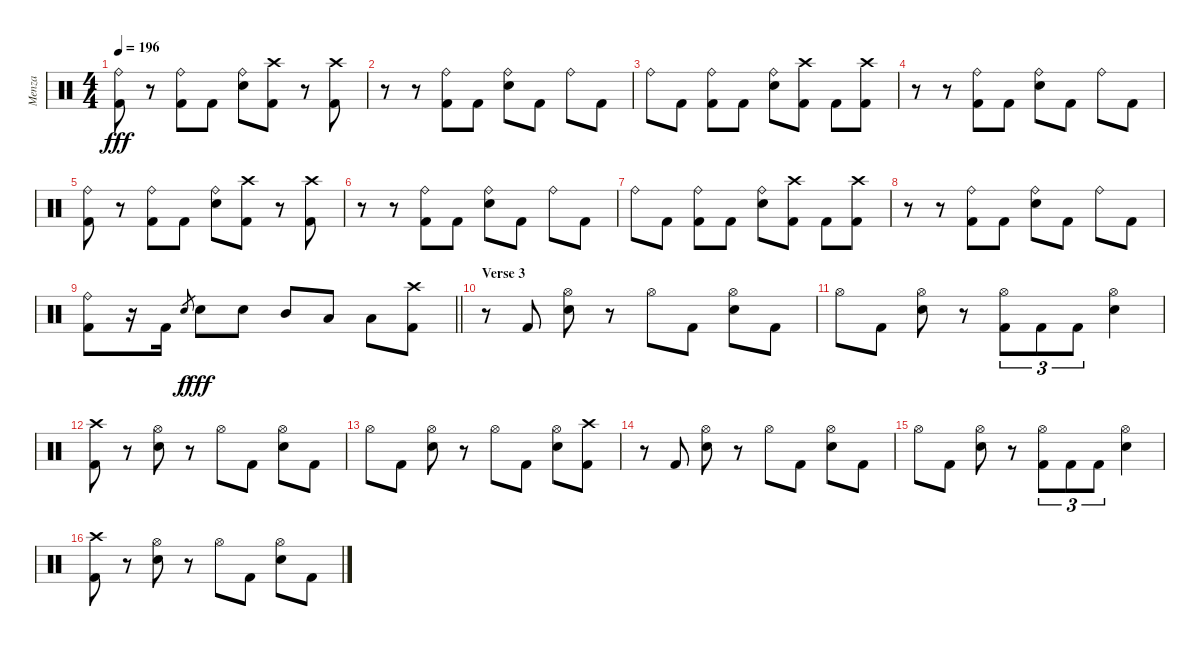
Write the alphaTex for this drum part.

\track ("Menza" "Menza") {instrument percussion}
\staff {score}
\articulation defaults
\ts (4 4)
\tempo 196
\clef neutral
\ks c
("Ride (bell)" "Kick (hit) 2").8{dy fff} r.8 ("Ride (bell)" "Kick (hit) 2").8 "Kick (hit) 2".8 ("Ride (bell)" "Snare (hit) 2").8 ("Crash high (hit)" "Kick (hit) 2").8 r.8 ("Crash high (hit)" "Kick (hit) 2").8 |
r.8 r.8 ("Ride (bell)" "Kick (hit) 2").8 "Kick (hit) 2".8 ("Ride (bell)" "Snare (hit) 2").8 "Kick (hit) 2".8 "Ride (bell)".8 "Kick (hit) 2".8 |
"Ride (bell)".8 "Kick (hit) 2".8 ("Ride (bell)" "Kick (hit) 2").8 "Kick (hit) 2".8 ("Ride (bell)" "Snare (hit) 2").8 ("Crash high (hit)" "Kick (hit) 2").8 "Kick (hit) 2".8 ("Crash high (hit)" "Kick (hit) 2").8 |
r.8 r.8 ("Ride (bell)" "Kick (hit) 2").8 "Kick (hit) 2".8 ("Ride (bell)" "Snare (hit) 2").8 "Kick (hit) 2".8 "Ride (bell)".8 "Kick (hit) 2".8 |
("Ride (bell)" "Kick (hit) 2").8 r.8 ("Ride (bell)" "Kick (hit) 2").8 "Kick (hit) 2".8 ("Ride (bell)" "Snare (hit) 2").8 ("Crash high (hit)" "Kick (hit) 2").8 r.8 ("Crash high (hit)" "Kick (hit) 2").8 |
r.8 r.8 ("Ride (bell)" "Kick (hit) 2").8 "Kick (hit) 2".8 ("Ride (bell)" "Snare (hit) 2").8 "Kick (hit) 2".8 "Ride (bell)".8 "Kick (hit) 2".8 |
"Ride (bell)".8 "Kick (hit) 2".8 ("Ride (bell)" "Kick (hit) 2").8 "Kick (hit) 2".8 ("Ride (bell)" "Snare (hit) 2").8 ("Crash high (hit)" "Kick (hit) 2").8 "Kick (hit) 2".8 ("Crash high (hit)" "Kick (hit) 2").8 |
r.8 r.8 ("Ride (bell)" "Kick (hit) 2").8 "Kick (hit) 2".8 ("Ride (bell)" "Snare (hit) 2").8 "Kick (hit) 2".8 "Ride (bell)".8 "Kick (hit) 2".8 |
\barLineRight lightlight
("Ride (bell)" "Kick (hit) 2").8 r.16 "Kick (hit) 2".16 "Snare (hit) 2".8{gr dy f} "Snare (hit) 2".8{dy fff} "Snare (hit) 2".8 "Mid Tom (hit)".8 "Low Tom (hit)".8 "Low Floor Tom (hit)".8 ("Crash high (hit)" "Kick (hit) 2").8 |
\section ("" "Verse 3")
r.8 "Kick (hit) 2".8 ("Hi-Hat (open)" "Snare (hit) 2").8 r.8 "Hi-Hat (open)".8 "Kick (hit) 2".8 ("Hi-Hat (open)" "Snare (hit) 2").8 "Kick (hit) 2".8 |
"Hi-Hat (open)".8 "Kick (hit) 2".8 ("Hi-Hat (open)" "Snare (hit) 2").8 r.8 ("Hi-Hat (open)" "Kick (hit) 2").8{tu (3 2)} "Kick (hit) 2".8{tu (3 2)} "Kick (hit) 2".8{tu (3 2)} ("Hi-Hat (open)" "Snare (hit) 2").4 |
("Crash high (hit)" "Kick (hit) 2").8 r.8 ("Hi-Hat (open)" "Snare (hit) 2").8 r.8 "Hi-Hat (open)".8 "Kick (hit) 2".8 ("Hi-Hat (open)" "Snare (hit) 2").8 "Kick (hit) 2".8 |
"Hi-Hat (open)".8 "Kick (hit) 2".8 ("Hi-Hat (open)" "Snare (hit) 2").8 r.8 "Hi-Hat (open)".8 "Kick (hit) 2".8 ("Hi-Hat (open)" "Snare (hit) 2").8 ("Crash high (hit)" "Kick (hit) 2").8 |
r.8 "Kick (hit) 2".8 ("Hi-Hat (open)" "Snare (hit) 2").8 r.8 "Hi-Hat (open)".8 "Kick (hit) 2".8 ("Hi-Hat (open)" "Snare (hit) 2").8 "Kick (hit) 2".8 |
"Hi-Hat (open)".8 "Kick (hit) 2".8 ("Hi-Hat (open)" "Snare (hit) 2").8 r.8 ("Hi-Hat (open)" "Kick (hit) 2").8{tu (3 2)} "Kick (hit) 2".8{tu (3 2)} "Kick (hit) 2".8{tu (3 2)} ("Hi-Hat (open)" "Snare (hit) 2").4 |
("Crash high (hit)" "Kick (hit) 2").8 r.8 ("Hi-Hat (open)" "Snare (hit) 2").8 r.8 "Hi-Hat (open)".8 "Kick (hit) 2".8 ("Hi-Hat (open)" "Snare (hit) 2").8 "Kick (hit) 2".8
